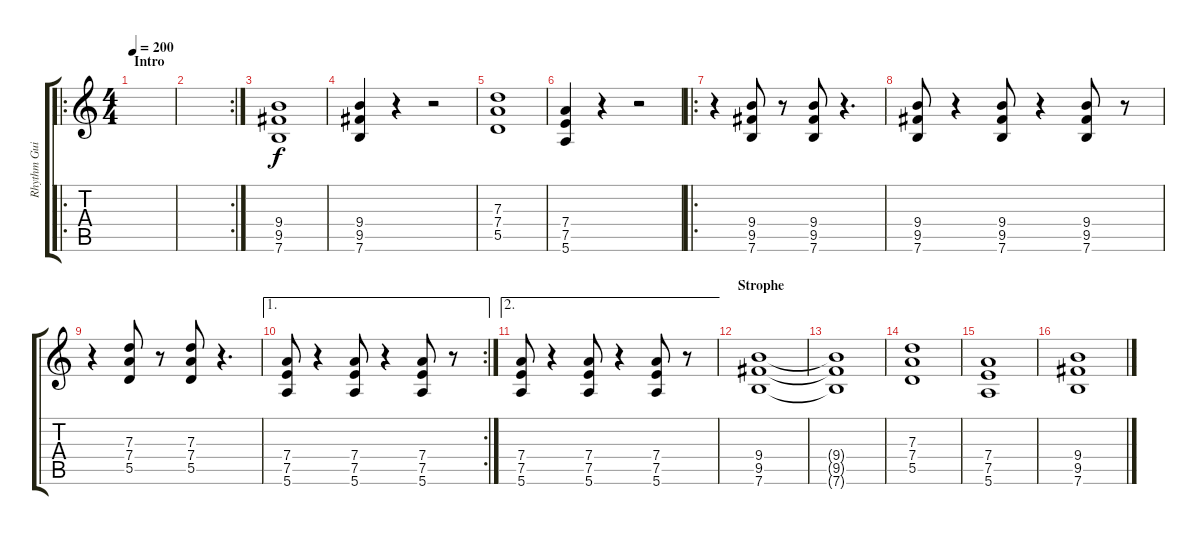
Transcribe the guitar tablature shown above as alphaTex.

\track ("Rhythm Guitar" "Rhythm Gui") {instrument overdrivenguitar}
\staff {score tabs}
\tuning (E4 B3 G3 D3 A2 E2) {hide}
\ro
\ts (4 4)
\section ("" "Intro")
\tempo 200
\clef g2
\ks c
|
\rc 2
|
(9.4 9.5 7.6).1 |
(9.4 9.5 7.6).4 r.4 r.2 |
(7.3 7.4 5.5).1 |
(7.4 7.5 5.6).4 r.4 r.2 |
\ro
r.4 (9.4 9.5 7.6).8 r.8 (9.4 9.5 7.6).8 r.4{d} |
(9.4 9.5 7.6).8 r.4 (9.4 9.5 7.6).8 r.4 (9.4 9.5 7.6).8 r.8 |
r.4 (7.3 7.4 5.5).8 r.8 (7.3 7.4 5.5).8 r.4{d} |
\ae 1
\rc 2
(7.4 7.5 5.6).8 r.4 (7.4 7.5 5.6).8 r.4 (7.4 7.5 5.6).8 r.8 |
\ae 2
(7.4 7.5 5.6).8 r.4 (7.4 7.5 5.6).8 r.4 (7.4 7.5 5.6).8 r.8 |
\section ("" "Strophe")
(9.4 9.5 7.6).1 |
(9.4{t} 9.5{t} 7.6{t}).1 |
(7.3 7.4 5.5).1 |
(7.4 7.5 5.6).1 |
(9.4 9.5 7.6).1
